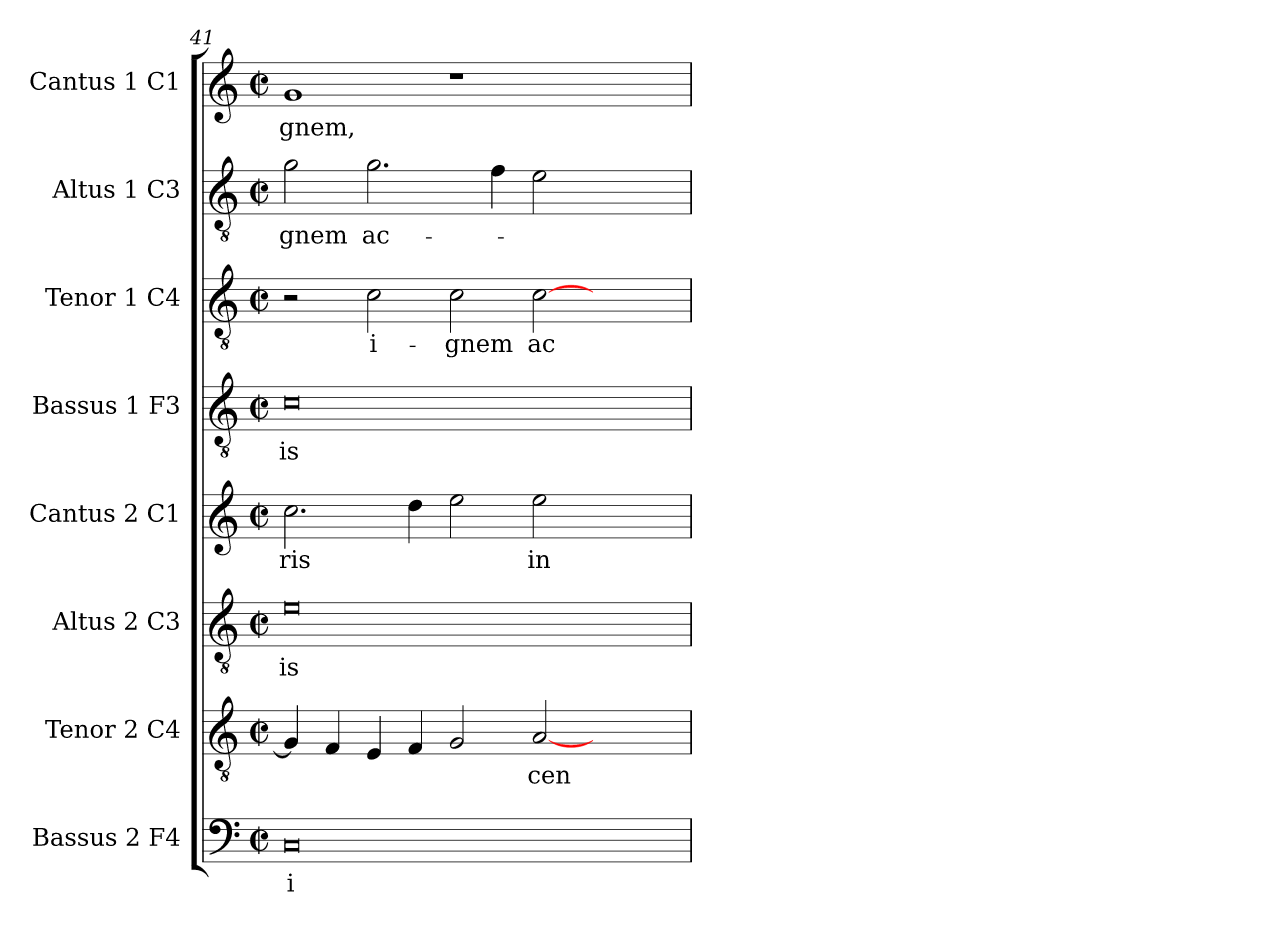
**kern	**text	**kern	**text	**kern	**text	**kern	**text	**kern	**text	**kern	**text	**kern	**text	**kern	**text
*part8	*part8	*part7	*part7	*part6	*part6	*part5	*part5	*part4	*part4	*part3	*part3	*part2	*part2	*part1	*part1
*staff8	*staff8	*staff7	*staff7	*staff6	*staff6	*staff5	*staff5	*staff4	*staff4	*staff3	*staff3	*staff2	*staff2	*staff1	*staff1
*I"Bassus 2  F4	*	*I"Tenor 2  C4	*	*I"Altus 2  C3	*	*I"Cantus 2  C1	*	*I"Bassus 1  F3	*	*I"Tenor 1  C4	*	*I"Altus 1  C3	*	*I"Cantus 1  C1	*
*I'B2	*	*I'T2	*	*I'A2	*	*I'C2	*	*I'B1	*	*I'T1	*	*I'A1	*	*I'C1	*
!!LO:PB:g=z
*clefF4	*	*clefGv2	*	*clefGv2	*	*clefG2	*	*clefGv2	*	*clefGv2	*	*clefGv2	*	*clefG2	*
*M2/2	*	*M2/2	*	*M2/2	*	*M2/2	*	*M2/2	*	*M2/2	*	*M2/2	*	*M2/2	*
*met(c|)	*	*met(c|)	*	*met(c|)	*	*met(c|)	*	*met(c|)	*	*met(c|)	*	*met(c|)	*	*met(c|)	*
=41	=41	=41	=41	=41	=41	=41	=41	=41	=41	=41	=41	=41	=41	=41	=41
!	!LO:LY:b:rj	!	!	!	!LO:LY:b:rj	!	!LO:LY:b:cj	!	!LO:LY:b:rj	!	!	!	!LO:LY:b:cj	!	!LO:LY:b:cj
0C	i-	4G/]	.	0e	-is	2.cc\	-ris	0c	-is	2r	.	2g\	-gnem	1g	-gnem,
.	.	4F/	.	.	.	.	.	.	.	.	.	.	.	.	.
!	!	!	!	!	!	!	!	!	!	!	!LO:LY:b:cj	!	!LO:LY:b:cj	!	!
.	.	4E/	.	.	.	.	.	.	.	2c\	i-	2.g\	ac-	.	.
.	.	4F/	.	.	.	4dd\	.	.	.	.	.	.	.	.	.
!	!	!	!	!	!	!	!	!	!	!	!LO:LY:b:cj	!	!	!LO:N:vis=1	!
.	.	2G/	.	.	.	2ee\	.	.	.	2c\	-gnem	.	.	0r	.
.	.	.	.	.	.	.	.	.	.	.	.	4f\	.	.	.
!	!	!	!LO:LY:b:cj	!	!	!	!LO:LY:b:cj	!	!	!	!LO:LY:b:cj	!	!	!	!
.	.	[<2A/	-cen-	.	.	2ee\	in	.	.	[>2c\	ac-	2e\	.	.	.
1ryy	.	1ryy	.	1ryy	.	1ryy	.	1ryy	.	1ryy	.	1ryy	.	.	.
=	=	=	=	=	=	=	=	=	=	=	=	=	=	=	=
*-	*-	*-	*-	*-	*-	*-	*-	*-	*-	*-	*-	*-	*-	*-	*-
